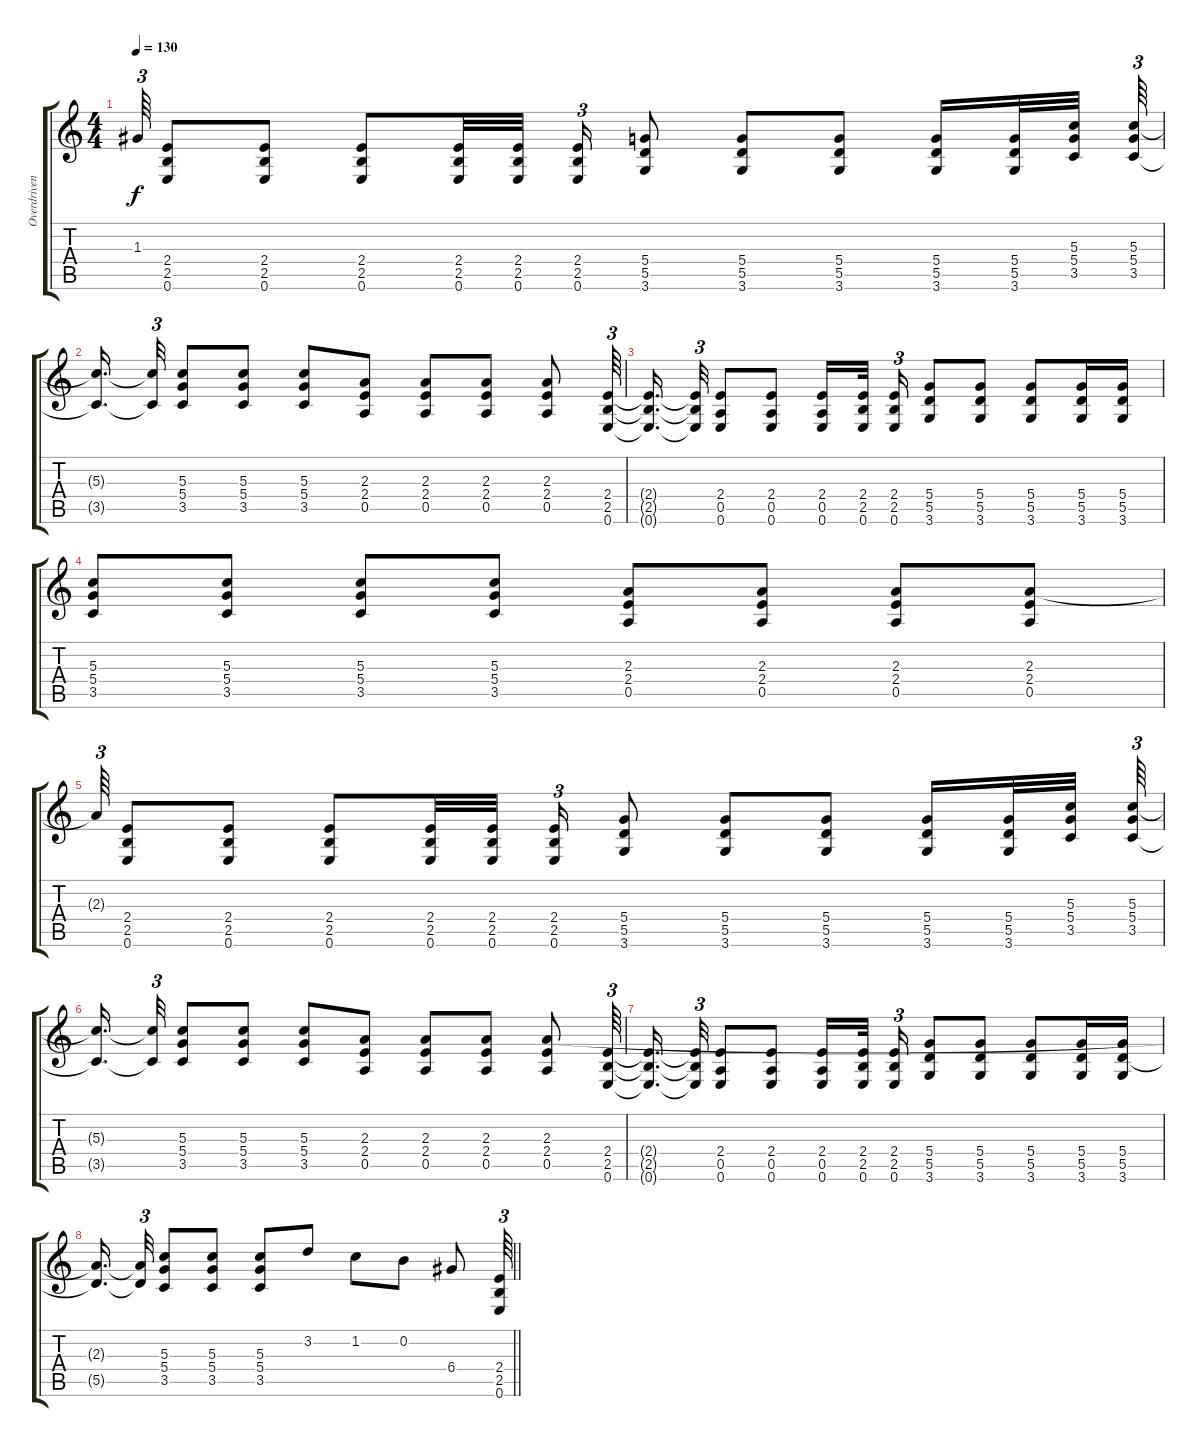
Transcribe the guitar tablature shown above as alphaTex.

\track ("Overdriven (Rythmn)" "Overdriven") {instrument overdrivenguitar}
\staff {score tabs}
\tuning (E4 B3 G3 D3 A2 E2) {hide}
\ts (4 4)
\tempo 130
\clef g2
\ks c
1.3{t}.64{tu (3 2) dy f} (2.4 2.5 0.6).8 (2.4 2.5 0.6).8 (2.4 2.5 0.6).8 (2.4 2.5 0.6).32 (2.4 2.5 0.6).32{beam splitsecondary} (2.4 2.5 0.6).16{tu (3 2)} (5.4 5.5 3.6).8 (5.4 5.5 3.6).8 (5.4 5.5 3.6).8 (5.4 5.5 3.6).16 (5.4 5.5 3.6).32 (5.3 5.4 3.5).32{beam splitsecondary} (5.3 5.4 3.5).64{tu (3 2)} |
(5.3{t} 3.5{t}).16{d beam splitsecondary} (5.3{t} 3.5{t}).32{tu (3 2)} (5.3 5.4 3.5).8 (5.3 5.4 3.5).8 (5.3 5.4 3.5).8 (2.3 2.4 0.5).8 (2.3 2.4 0.5).8 (2.3 2.4 0.5).8 (2.3 2.4 0.5).8 (2.4 2.5 0.6).64{tu (3 2)} |
(2.4{t} 2.5{t} 0.6{t}).16{d beam splitsecondary} (2.4{t} 2.5{t} 0.6{t}).32{tu (3 2)} (2.4 0.5 0.6).8 (2.4 0.5 0.6).8 (2.4 0.5 0.6).16 (2.4 2.5 0.6).32{beam splitsecondary} (2.4 2.5 0.6).16{tu (3 2)} (5.4 5.5 3.6).8 (5.4 5.5 3.6).8 (5.4 5.5 3.6).8 (5.4 5.5 3.6).16 (5.4 5.5 3.6).16 |
(5.3 5.4 3.5).8 (5.3 5.4 3.5).8 (5.3 5.4 3.5).8 (5.3 5.4 3.5).8 (2.3 2.4 0.5).8 (2.3 2.4 0.5).8 (2.3 2.4 0.5).8 (2.3 2.4 0.5).8 |
2.3{t}.64{tu (3 2)} (2.4 2.5 0.6).8 (2.4 2.5 0.6).8 (2.4 2.5 0.6).8 (2.4 2.5 0.6).32 (2.4 2.5 0.6).32{beam splitsecondary} (2.4 2.5 0.6).16{tu (3 2)} (5.4 5.5 3.6).8 (5.4 5.5 3.6).8 (5.4 5.5 3.6).8 (5.4 5.5 3.6).16 (5.4 5.5 3.6).32 (5.3 5.4 3.5).32{beam splitsecondary} (5.3 5.4 3.5).64{tu (3 2)} |
(5.3{t} 3.5{t}).16{d beam splitsecondary} (5.3{t} 3.5{t}).32{tu (3 2)} (5.3 5.4 3.5).8 (5.3 5.4 3.5).8 (5.3 5.4 3.5).8 (2.3 2.4 0.5).8 (2.3 2.4 0.5).8 (2.3 2.4 0.5).8 (2.3 2.4 0.5).8 (2.4 2.5 0.6).64{tu (3 2)} |
(2.4{t} 2.5{t} 0.6{t}).16{d beam splitsecondary} (2.4{t} 2.5{t} 0.6{t}).32{tu (3 2)} (2.4 0.5 0.6).8 (2.4 0.5 0.6).8 (2.4 0.5 0.6).16 (2.4 2.5 0.6).32{beam splitsecondary} (2.4 2.5 0.6).16{tu (3 2)} (5.4 5.5 3.6).8 (5.4 5.5 3.6).8 (5.4 5.5 3.6).8 (5.4 5.5 3.6).16 (5.4 5.5 3.6).16 |
\barLineRight lightlight
(2.3{t} 5.5{t}).16{d beam splitsecondary} (2.3{t} 5.5{t}).32{tu (3 2)} (5.3 5.4 3.5).8 (5.3 5.4 3.5).8 (5.3 5.4 3.5).8 3.2.8 1.2.8 0.2.8 6.4.8 (2.4 2.5 0.6).64{tu (3 2)}
